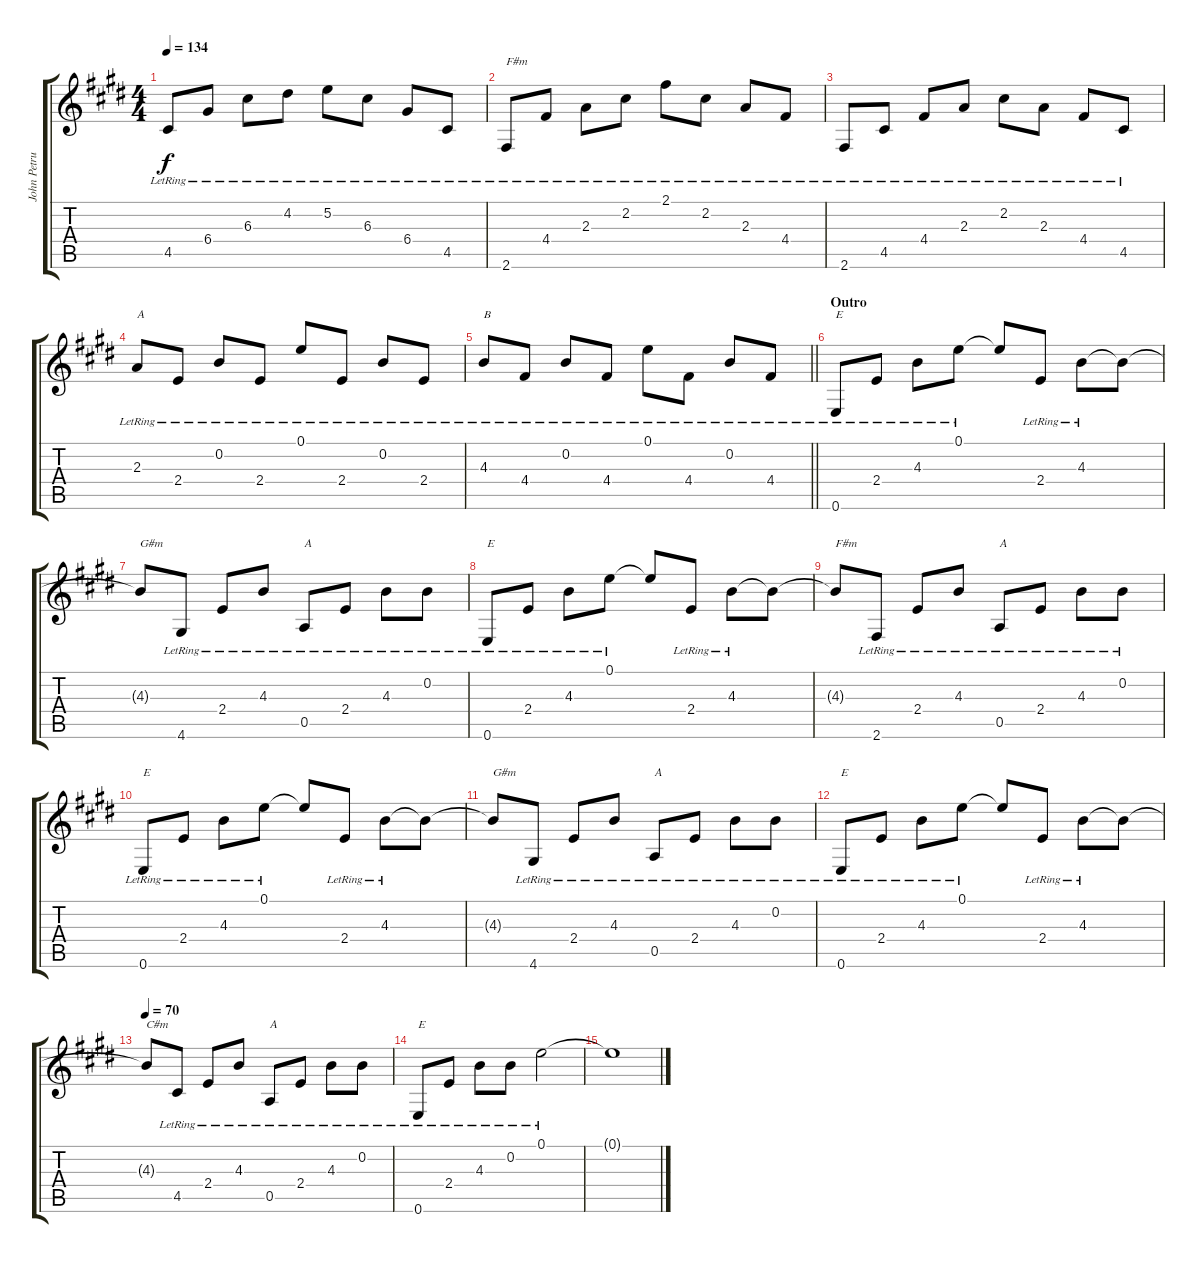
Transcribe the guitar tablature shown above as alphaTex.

\track ("John Petrucci" "John Petru") {instrument acousticguitarsteel}
\staff {score tabs}
\tuning (E4 B3 G3 D3 A2 E2) {hide}
\ts (4 4)
\tempo 134
\clef g2
\ks e
4.5{lr}.8{dy f} 6.4{lr}.8 6.3{lr}.8 4.2{lr}.8 5.2{lr}.8 6.3{lr}.8 6.4{lr}.8 4.5{lr}.8 |
2.6{lr}.8{txt "F#m"} 4.4{lr}.8 2.3{lr}.8 2.2{lr}.8 2.1{lr}.8 2.2{lr}.8 2.3{lr}.8 4.4{lr}.8 |
2.6{lr}.8 4.5{lr}.8 4.4{lr}.8 2.3{lr}.8 2.2{lr}.8 2.3{lr}.8 4.4{lr}.8 4.5{lr}.8 |
2.3{lr}.8{txt "A"} 2.4{lr}.8 0.2{lr}.8 2.4{lr}.8 0.1{lr}.8 2.4{lr}.8 0.2{lr}.8 2.4{lr}.8 |
\barLineRight lightlight
4.3{lr}.8{txt "B"} 4.4{lr}.8 0.2{lr}.8 4.4{lr}.8 0.1{lr}.8 4.4{lr}.8 0.2{lr}.8 4.4{lr}.8 |
\section ("" "Outro")
0.6{lr}.8{txt "E"} 2.4{lr}.8 4.3{lr}.8 0.1{lr}.8 0.1{t}.8 2.4{lr}.8 4.3{lr}.8 4.3{t}.8 |
4.3{t}.8{txt "G#m"} 4.6{lr}.8 2.4{lr}.8 4.3{lr}.8 0.5{lr}.8{txt "A"} 2.4{lr}.8 4.3{lr}.8 0.2{lr}.8 |
0.6{lr}.8{txt "E"} 2.4{lr}.8 4.3{lr}.8 0.1{lr}.8 0.1{t}.8 2.4{lr}.8 4.3{lr}.8 4.3{t}.8 |
4.3{t}.8{txt "F#m"} 2.6{lr}.8 2.4{lr}.8 4.3{lr}.8 0.5{lr}.8{txt "A"} 2.4{lr}.8 4.3{lr}.8 0.2{lr}.8 |
0.6{lr}.8{txt "E"} 2.4{lr}.8 4.3{lr}.8 0.1{lr}.8 0.1{t}.8 2.4{lr}.8 4.3{lr}.8 4.3{t}.8 |
4.3{t}.8{txt "G#m"} 4.6{lr}.8 2.4{lr}.8 4.3{lr}.8 0.5{lr}.8{txt "A"} 2.4{lr}.8 4.3{lr}.8 0.2{lr}.8 |
0.6{lr}.8{txt "E"} 2.4{lr}.8 4.3{lr}.8 0.1{lr}.8 0.1{t}.8 2.4{lr}.8 4.3{lr}.8 4.3{t}.8 |
\tempo 70
4.3{t}.8{txt "C#m"} 4.5{lr}.8 2.4{lr}.8 4.3{lr}.8 0.5{lr}.8{txt "A"} 2.4{lr}.8 4.3{lr}.8 0.2{lr}.8 |
0.6{lr}.8{txt "E"} 2.4{lr}.8 4.3{lr}.8 0.2{lr}.8 0.1{lr}.2 |
0.1{t}.1
